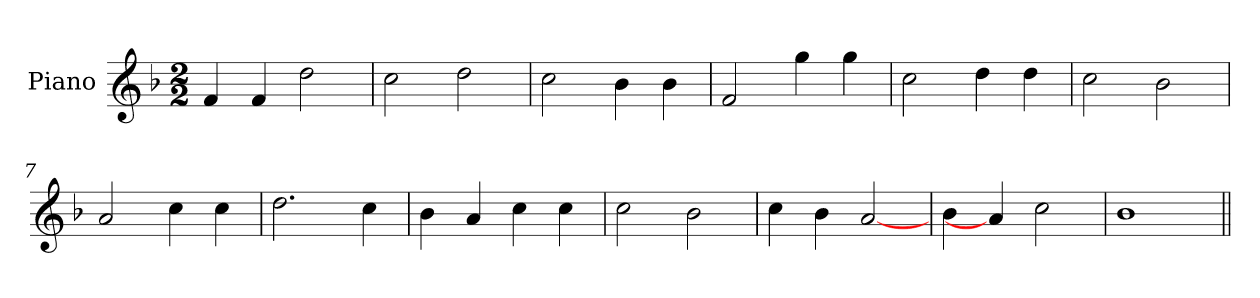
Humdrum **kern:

**kern
*part1
*staff1
*I"Piano
*I'Pno.
*clefG2
*k[b-]
*M2/2
=1
4f/
4f/
2dd\
=2
2cc\
2dd\
=3
2cc\
4b-\
4b-\
=4
2f/
4gg\
4gg\
=5
2cc\
4dd\
4dd\
!!LO:LB:g=z
=6
2cc\
2b-\
=7
2a/
4cc\
4cc\
=8
2.dd\
4cc\
=9
4b-\
4a/
4cc\
4cc\
!!LO:LB:g=z
=10
2cc\
2b-\
=11
4cc\
4b-\
[2a/
=12
4b-\
4a/]
2cc\
=13
1b-
=||
*-
